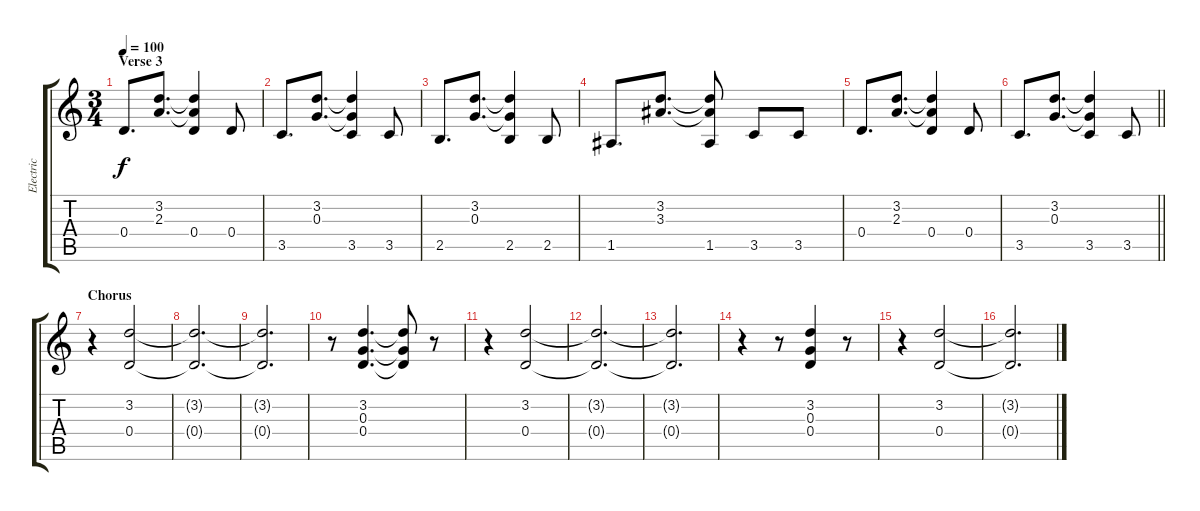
\track ("Electric" "Electric") {instrument overdrivenguitar}
\staff {score tabs}
\tuning (E4 B3 G3 D3 A2 E2) {hide}
\ts (3 4)
\section ("" "Verse 3")
\tempo 100
\clef g2
\ks c
0.4.8{d dy f} (3.2 2.3).8{d} (3.2{t} 2.3{t} 0.4).4 0.4.8 |
3.5.8{d} (3.2 0.3).8{d} (3.2{t} 0.3{t} 3.5).4 3.5.8 |
2.5.8{d} (3.2 0.3).8{d} (3.2{t} 0.3{t} 2.5).4 2.5.8 |
1.5.8{d} (3.2 3.3).8{d} (3.2{t} 3.3{t} 1.5).8 3.5.8 3.5.8 |
0.4.8{d} (3.2 2.3).8{d} (3.2{t} 2.3{t} 0.4).4 0.4.8 |
\barLineRight lightlight
3.5.8{d} (3.2 0.3).8{d} (3.2{t} 0.3{t} 3.5).4 3.5.8 |
\section ("" "Chorus")
r.4 (3.2 0.4).2 |
(3.2{t} 0.4{t}).2{d} |
(3.2{t} 0.4{t}).2{d} |
r.8 (3.2 0.3 0.4).4{d} (3.2{t} 0.3{t} 0.4{t}).8 r.8 |
r.4 (3.2 0.4).2 |
(3.2{t} 0.4{t}).2{d} |
(3.2{t} 0.4{t}).2{d} |
r.4 r.8 (3.2 0.3 0.4).4 r.8 |
r.4 (3.2 0.4).2 |
(3.2{t} 0.4{t}).2{d}
